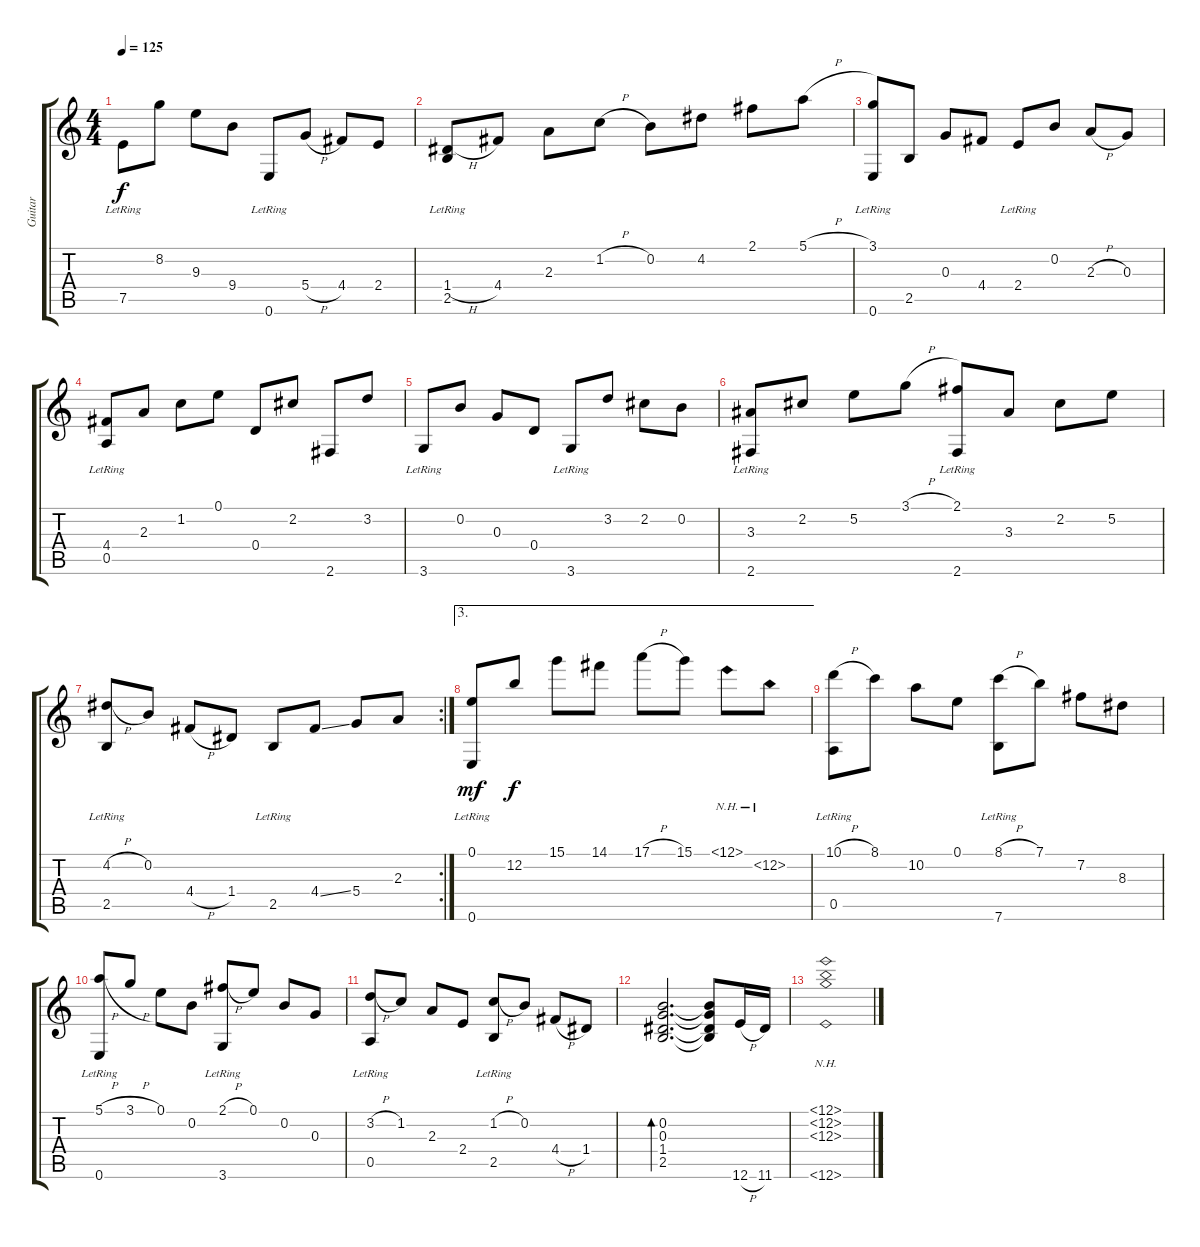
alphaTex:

\track ("Guitar" "Guitar") {instrument acousticguitarnylon}
\staff {score tabs}
\tuning (E4 B3 G3 D3 A2 E2) {hide}
\ts (4 4)
\tempo 125
\clef g2
\ks c
7.5{lr}.8{dy f} 8.2.8 9.3.8 9.4.8 0.6{lr}.8 5.4{h}.8 4.4.8 2.4.8 |
(1.4{h} 2.5{lr}).8 4.4.8 2.3.8 1.2{h}.8 0.2.8 4.2.8 2.1.8 5.1{h}.8 |
(3.1{lr} 0.6).8 2.5.8 0.3.8 4.4.8 2.4{lr}.8 0.2.8 2.3{h}.8 0.3.8 |
(4.4 0.5{lr}).8 2.3.8 1.2.8 0.1.8 0.4.8 2.2.8 2.6.8 3.2.8 |
3.6{lr}.8 0.2.8 0.3.8 0.4.8 3.6{lr}.8 3.2.8 2.2.8 0.2.8 |
(3.3 2.6{lr}).8 2.2.8 5.2.8 3.1{h}.8 (2.1 2.6{lr}).8 3.3.8 2.2.8 5.2.8 |
\rc 2
(4.2{h} 2.5{lr}).8 0.2.8 4.4{h}.8 1.4.8 2.5{lr}.8 4.4{ss}.8 5.4.8 2.3.8 |
\ae 3
(0.1{lr} 0.6{lr}).8{dy mf} 12.2.8{dy f} 15.1.8 14.1.8 17.1{h}.8 15.1.8 12.1{nh}.8 12.2{nh}.8 |
(10.1{h} 0.5{lr}).8 8.1.8 10.2.8 0.1.8 (8.1{h} 7.6{lr}).8 7.1.8 7.2.8 8.3.8 |
(5.1{h} 0.6{lr}).8 3.1{h}.8 0.1.8 0.2.8 (2.1{h} 3.6{lr}).8 0.1.8 0.2.8 0.3.8 |
(3.2{h} 0.5{lr}).8 1.2.8 2.3.8 2.4.8 (1.2{h} 2.5{lr}).8 0.2.8 4.4{h}.8 1.4.8 |
(0.2 0.3 1.4 2.5).2{d bd 480} (0.2{t} 0.3{t} 1.4{t} 2.5{t}).8 12.6{h}.16 11.6.16 |
(12.1{nh} 12.2{nh} 12.3{nh} 12.6{nh}).1
